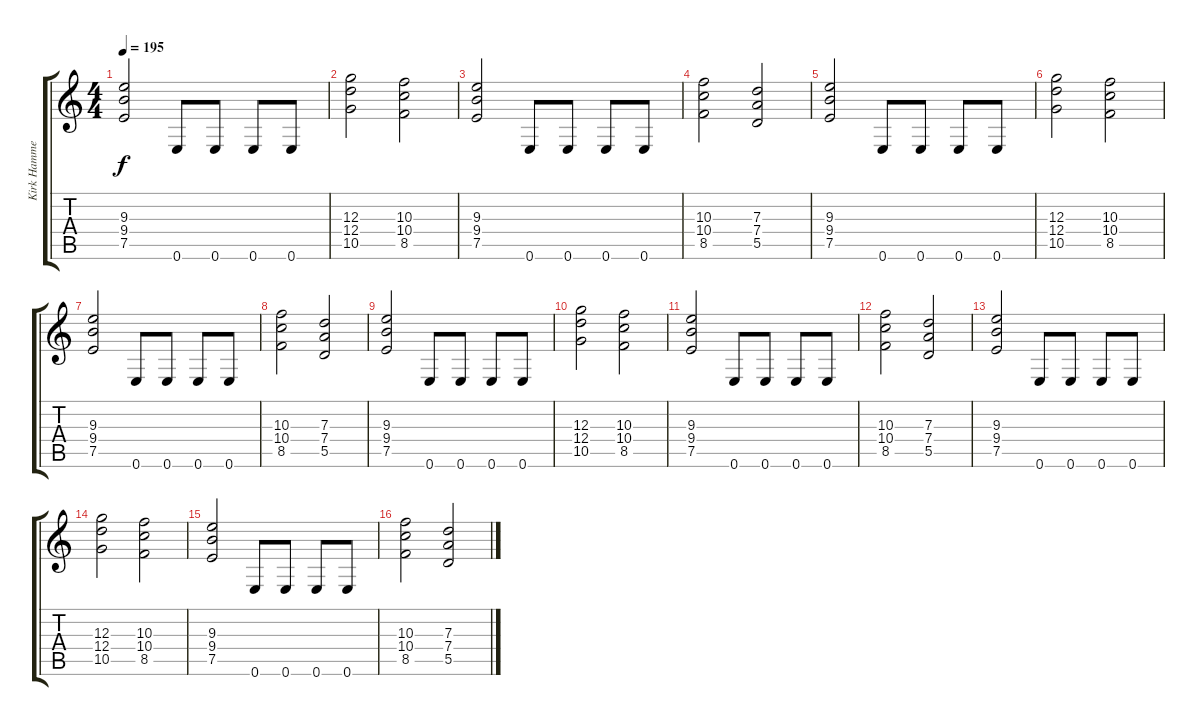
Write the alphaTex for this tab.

\track ("Kirk Hammet (Guitar)" "Kirk Hamme") {instrument distortionguitar}
\staff {score tabs}
\tuning (E4 B3 G3 D3 A2 E2) {hide}
\ts (4 4)
\tempo 195
\clef g2
\ks c
(9.3 9.4 7.5).2{dy f} 0.6.8 0.6.8 0.6.8 0.6.8 |
(12.3 12.4 10.5).2 (10.3 10.4 8.5).2 |
(9.3 9.4 7.5).2 0.6.8 0.6.8 0.6.8 0.6.8 |
(10.3 10.4 8.5).2 (7.3 7.4 5.5).2 |
(9.3 9.4 7.5).2 0.6.8 0.6.8 0.6.8 0.6.8 |
(12.3 12.4 10.5).2 (10.3 10.4 8.5).2 |
(9.3 9.4 7.5).2 0.6.8 0.6.8 0.6.8 0.6.8 |
(10.3 10.4 8.5).2 (7.3 7.4 5.5).2 |
(9.3 9.4 7.5).2 0.6.8 0.6.8 0.6.8 0.6.8 |
(12.3 12.4 10.5).2 (10.3 10.4 8.5).2 |
(9.3 9.4 7.5).2 0.6.8 0.6.8 0.6.8 0.6.8 |
(10.3 10.4 8.5).2 (7.3 7.4 5.5).2 |
(9.3 9.4 7.5).2 0.6.8 0.6.8 0.6.8 0.6.8 |
(12.3 12.4 10.5).2 (10.3 10.4 8.5).2 |
(9.3 9.4 7.5).2 0.6.8 0.6.8 0.6.8 0.6.8 |
(10.3 10.4 8.5).2 (7.3 7.4 5.5).2
